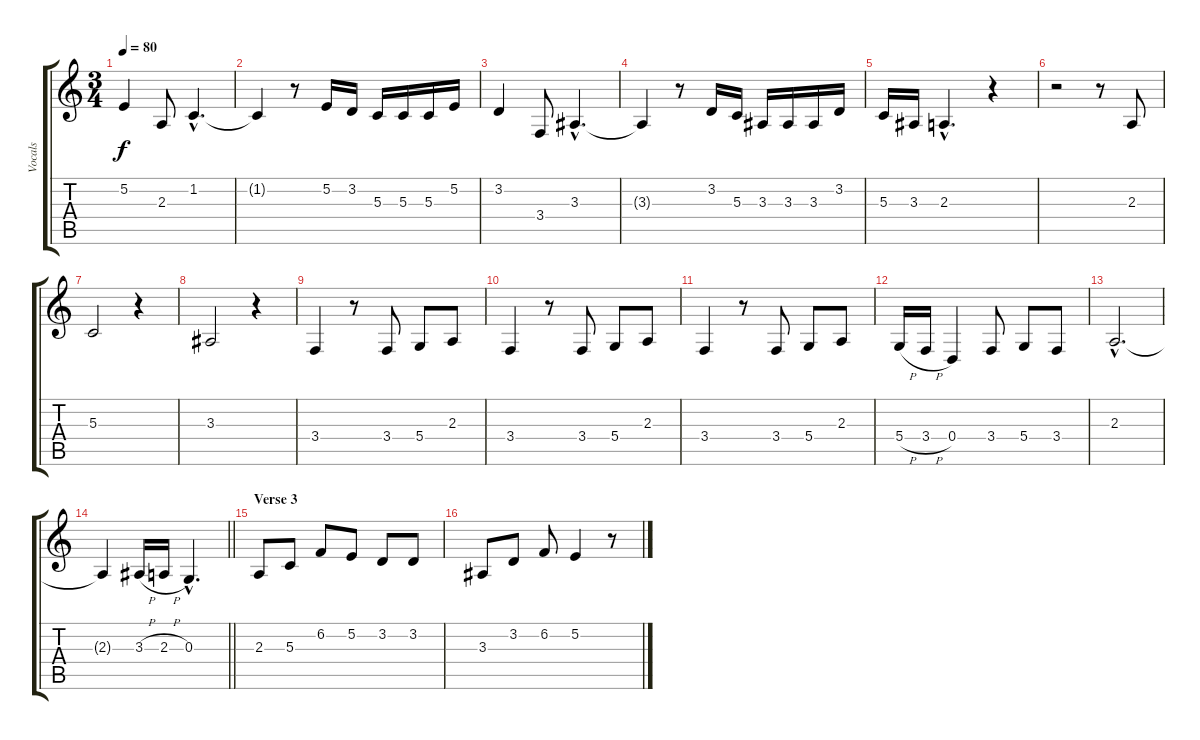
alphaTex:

\track ("Vocals" "Vocals") {instrument clarinet}
\staff {score tabs}
\tuning (E4 B3 G3 D3 A2 E2) {hide}
\ts (3 4)
\tempo 80
\clef g2
\ks c
5.2.4{dy f} 2.3.8 1.2{hac}.4{d} |
1.2{t}.4 r.8 5.2.16 3.2.16 5.3.16 5.3.16 5.3.16 5.2.16 |
3.2.4 3.4.8 3.3{hac}.4{d} |
3.3{t}.4 r.8 3.2.16 5.3.16 3.3.16 3.3.16 3.3.16 3.2.16 |
5.3.16 3.3.16 2.3{hac}.4{d} r.4 |
r.2 r.8 2.3.8 |
5.3.2 r.4 |
3.3.2 r.4 |
3.4.4 r.8 3.4.8 5.4.8 2.3.8 |
3.4.4 r.8 3.4.8 5.4.8 2.3.8 |
3.4.4 r.8 3.4.8 5.4.8 2.3.8 |
5.4{h}.16 3.4{h}.16 0.4.4 3.4.8 5.4.8 3.4.8 |
2.3{hac}.2{d} |
\barLineRight lightlight
2.3{t}.4 3.3{h}.16 2.3{h}.16 0.3{hac}.4{d} |
\section ("" "Verse 3")
2.3.8 5.3.8 6.2.8 5.2.8 3.2.8 3.2.8 |
3.3.8 3.2.8 6.2.8 5.2.4 r.8
